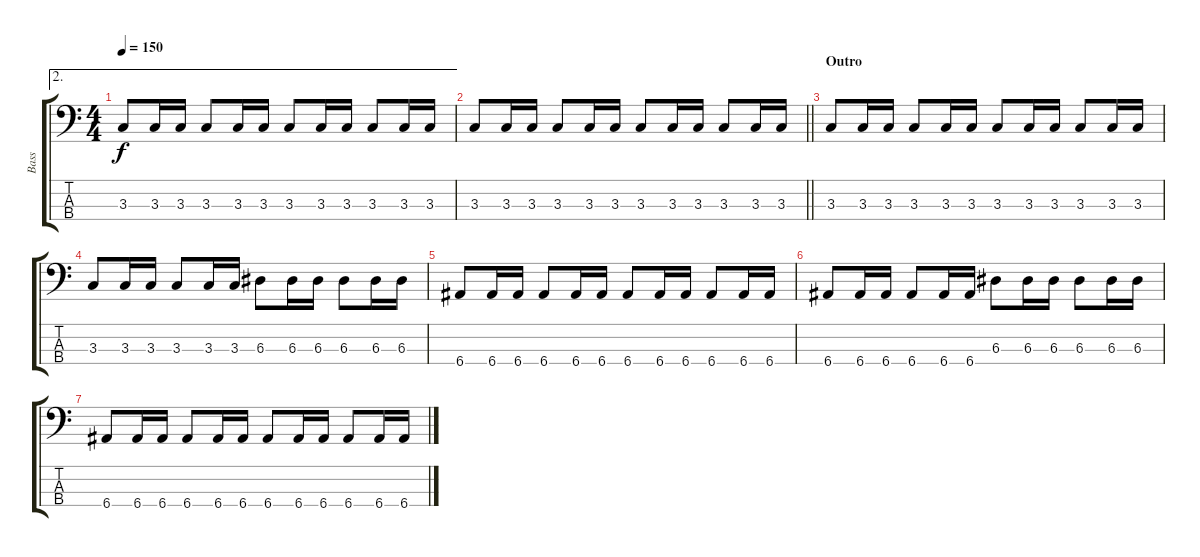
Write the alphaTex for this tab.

\track ("Bass" "Bass") {instrument electricbassfinger}
\staff {score tabs}
\tuning (G2 D2 A1 E1) {hide}
\ae 2
\ts (4 4)
\tempo 150
\clef f4
\ks c
3.3.8{dy f} 3.3.16 3.3.16 3.3.8 3.3.16 3.3.16 3.3.8 3.3.16 3.3.16 3.3.8 3.3.16 3.3.16 |
\barLineRight lightlight
3.3.8 3.3.16 3.3.16 3.3.8 3.3.16 3.3.16 3.3.8 3.3.16 3.3.16 3.3.8 3.3.16 3.3.16 |
\section ("" "Outro")
3.3.8 3.3.16 3.3.16 3.3.8 3.3.16 3.3.16 3.3.8 3.3.16 3.3.16 3.3.8 3.3.16 3.3.16 |
3.3.8 3.3.16 3.3.16 3.3.8 3.3.16 3.3.16 6.3.8 6.3.16 6.3.16 6.3.8 6.3.16 6.3.16 |
6.4.8 6.4.16 6.4.16 6.4.8 6.4.16 6.4.16 6.4.8 6.4.16 6.4.16 6.4.8 6.4.16 6.4.16 |
6.4.8 6.4.16 6.4.16 6.4.8 6.4.16 6.4.16 6.3.8 6.3.16 6.3.16 6.3.8 6.3.16 6.3.16 |
6.4.8 6.4.16 6.4.16 6.4.8 6.4.16 6.4.16 6.4.8 6.4.16 6.4.16 6.4.8 6.4.16 6.4.16
